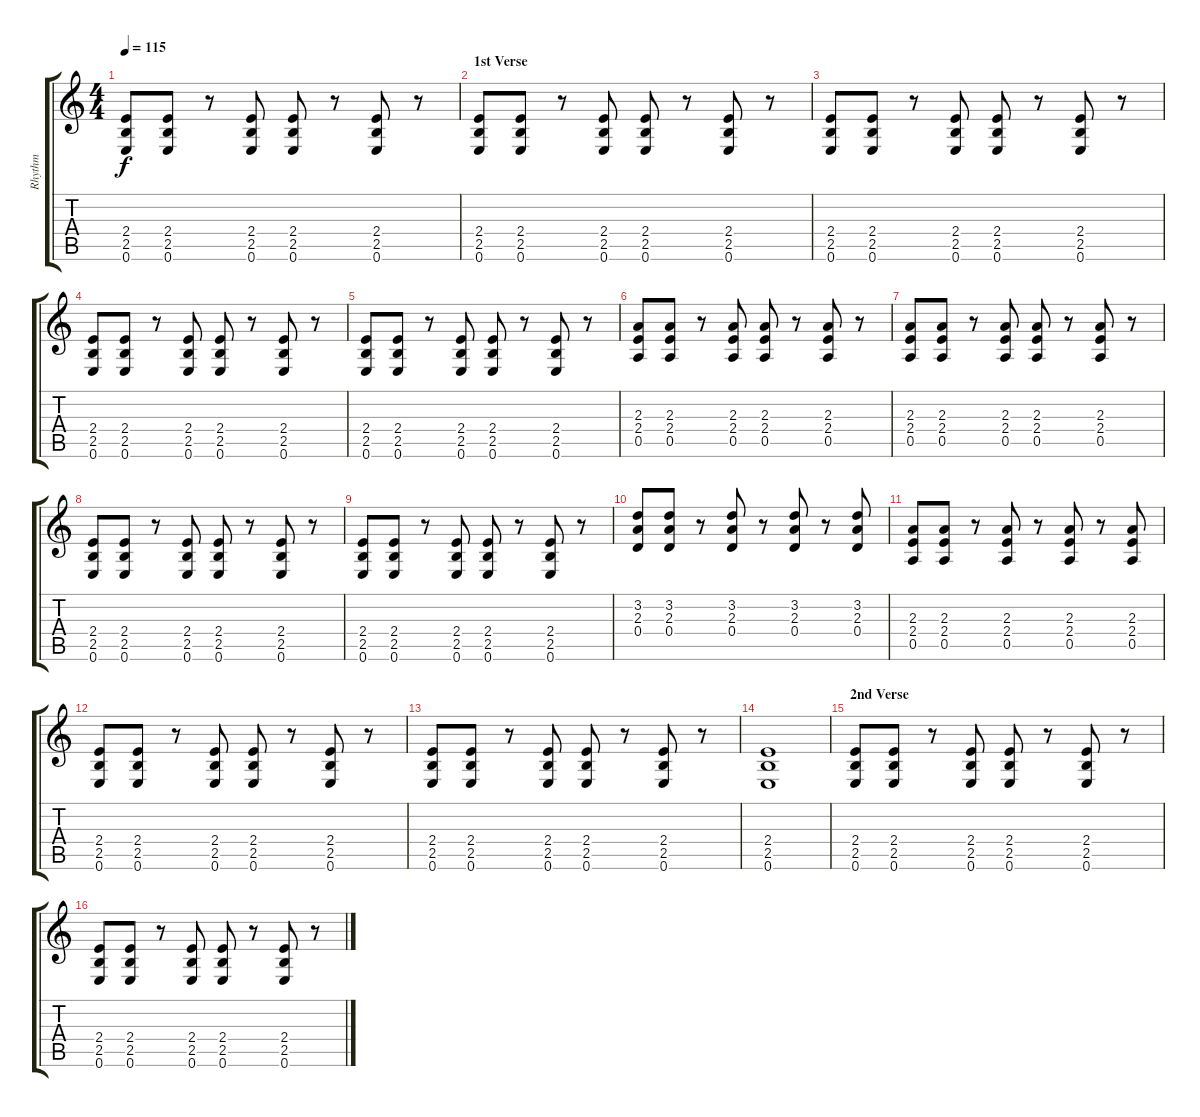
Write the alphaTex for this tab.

\track ("Rhythm" "Rhythm") {instrument overdrivenguitar}
\staff {score tabs}
\tuning (E4 B3 G3 D3 A2 E2) {hide}
\ts (4 4)
\tempo 115
\clef g2
\ks c
(2.4 2.5 0.6).8{dy f} (2.4 2.5 0.6).8 r.8 (2.4 2.5 0.6).8 (2.4 2.5 0.6).8 r.8 (2.4 2.5 0.6).8 r.8 |
\section ("" "1st Verse")
(2.4 2.5 0.6).8 (2.4 2.5 0.6).8 r.8 (2.4 2.5 0.6).8 (2.4 2.5 0.6).8 r.8 (2.4 2.5 0.6).8 r.8 |
(2.4 2.5 0.6).8 (2.4 2.5 0.6).8 r.8 (2.4 2.5 0.6).8 (2.4 2.5 0.6).8 r.8 (2.4 2.5 0.6).8 r.8 |
(2.4 2.5 0.6).8 (2.4 2.5 0.6).8 r.8 (2.4 2.5 0.6).8 (2.4 2.5 0.6).8 r.8 (2.4 2.5 0.6).8 r.8 |
(2.4 2.5 0.6).8 (2.4 2.5 0.6).8 r.8 (2.4 2.5 0.6).8 (2.4 2.5 0.6).8 r.8 (2.4 2.5 0.6).8 r.8 |
(2.3 2.4 0.5).8 (2.3 2.4 0.5).8 r.8 (2.3 2.4 0.5).8 (2.3 2.4 0.5).8 r.8 (2.3 2.4 0.5).8 r.8 |
(2.3 2.4 0.5).8 (2.3 2.4 0.5).8 r.8 (2.3 2.4 0.5).8 (2.3 2.4 0.5).8 r.8 (2.3 2.4 0.5).8 r.8 |
(2.4 2.5 0.6).8 (2.4 2.5 0.6).8 r.8 (2.4 2.5 0.6).8 (2.4 2.5 0.6).8 r.8 (2.4 2.5 0.6).8 r.8 |
(2.4 2.5 0.6).8 (2.4 2.5 0.6).8 r.8 (2.4 2.5 0.6).8 (2.4 2.5 0.6).8 r.8 (2.4 2.5 0.6).8 r.8 |
(3.2 2.3 0.4).8 (3.2 2.3 0.4).8 r.8 (3.2 2.3 0.4).8 r.8 (3.2 2.3 0.4).8 r.8 (3.2 2.3 0.4).8 |
(2.3 2.4 0.5).8 (2.3 2.4 0.5).8 r.8 (2.3 2.4 0.5).8 r.8 (2.3 2.4 0.5).8 r.8 (2.3 2.4 0.5).8 |
(2.4 2.5 0.6).8 (2.4 2.5 0.6).8 r.8 (2.4 2.5 0.6).8 (2.4 2.5 0.6).8 r.8 (2.4 2.5 0.6).8 r.8 |
(2.4 2.5 0.6).8 (2.4 2.5 0.6).8 r.8 (2.4 2.5 0.6).8 (2.4 2.5 0.6).8 r.8 (2.4 2.5 0.6).8 r.8 |
(2.4 2.5 0.6).1 |
\section ("" "2nd Verse")
(2.4 2.5 0.6).8 (2.4 2.5 0.6).8 r.8 (2.4 2.5 0.6).8 (2.4 2.5 0.6).8 r.8 (2.4 2.5 0.6).8 r.8 |
(2.4 2.5 0.6).8 (2.4 2.5 0.6).8 r.8 (2.4 2.5 0.6).8 (2.4 2.5 0.6).8 r.8 (2.4 2.5 0.6).8 r.8
